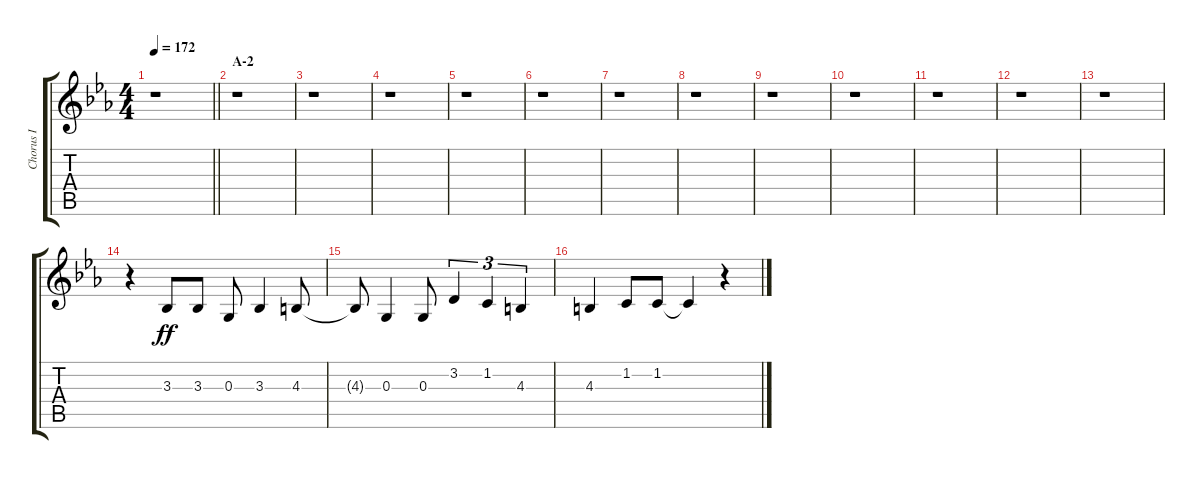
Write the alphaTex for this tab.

\track ("Chorus I" "Chorus I") {instrument voiceoohs}
\staff {score tabs}
\tuning (E4 B3 G3 D3 A2 E2) {hide}
\ts (4 4)
\tempo 172
\clef g2
\barLineRight lightlight
\ks eb
r.1{dy ff} |
\section ("" "A-2")
r.1 |
r.1 |
r.1 |
r.1 |
r.1 |
r.1 |
r.1 |
r.1 |
r.1 |
r.1 |
r.1 |
r.1 |
r.4 3.3.8 3.3.8 0.3.8 3.3.4 4.3.8 |
4.3{t}.8 0.3.4 0.3.8 3.2.4{tu (3 2)} 1.2.4{tu (3 2)} 4.3.4{tu (3 2)} |
4.3.4 1.2.8 1.2.8 1.2{t}.4 r.4
